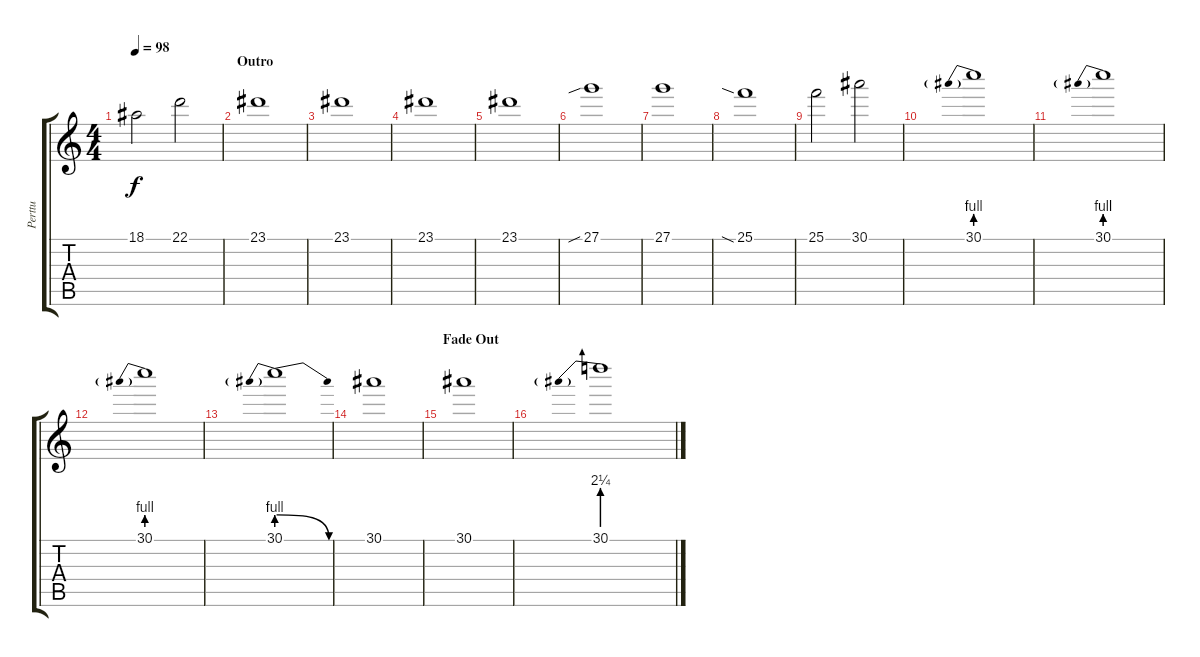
\track ("Perttu" "Perttu") {instrument cello}
\staff {score tabs}
\tuning (E4 B3 G3 D3 A2 E2) {hide}
\ts (4 4)
\tempo 98
\clef g2
\ks c
18.1.2{dy f} 22.1.2 |
\section ("" "Outro")
23.1.1 |
23.1.1 |
23.1.1 |
23.1.1 |
27.1{sib}.1 |
27.1.1 |
25.1{sia}.1 |
25.1.2 30.1.2 |
30.1{be (prebend 0 4 60 4)}.1 |
30.1{be (prebend 0 4 60 4)}.1 |
30.1{be (prebend 0 4 60 4)}.1 |
30.1{be (prebendrelease 0 4 60 0)}.1 |
30.1.1 |
\section ("" "Fade Out")
30.1.1 |
30.1{be (prebend 0 9 60 9)}.1
